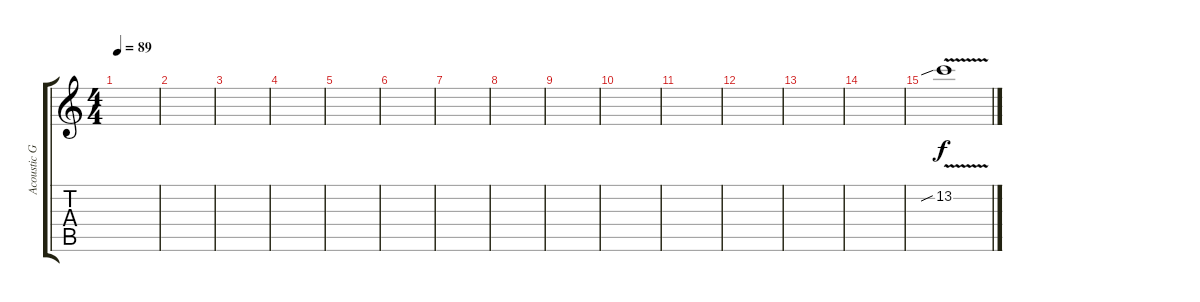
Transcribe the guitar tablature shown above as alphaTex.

\track ("Acoustic Guitar 3" "Acoustic G") {instrument acousticguitarsteel}
\staff {score tabs}
\tuning (E4 B3 G3 D3 A2 E2) {hide}
\ts (4 4)
\tempo 89
\clef g2
\ks c
|
|
|
|
|
|
|
|
|
|
|
|
|
|
13.2{v sib}.1
